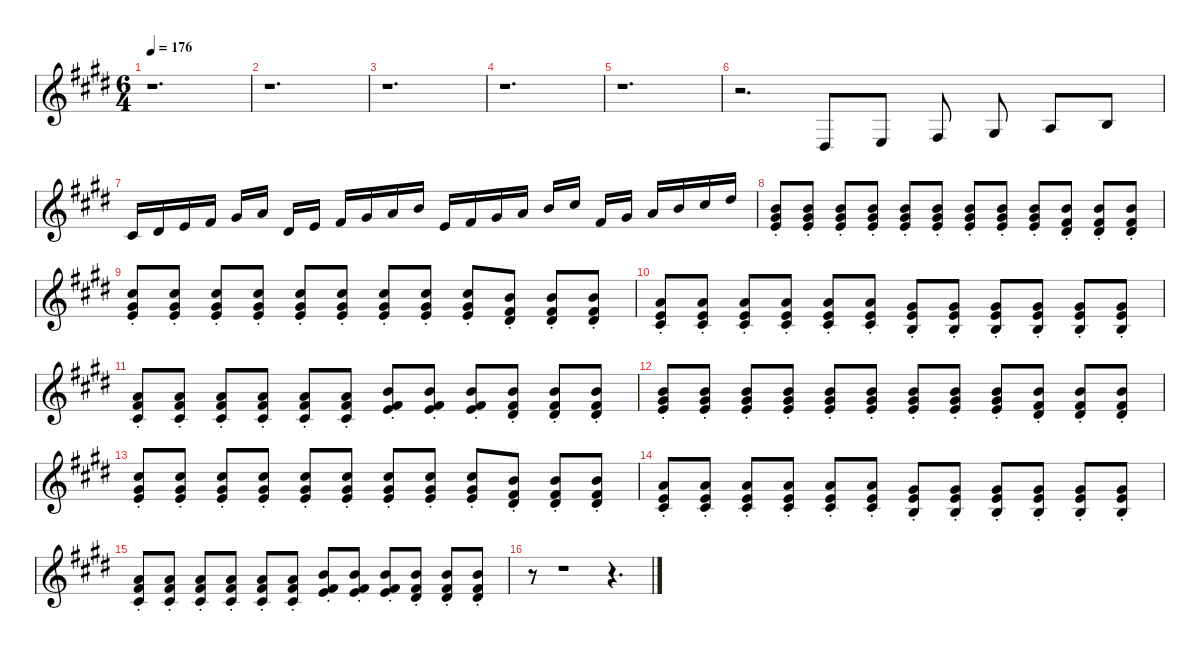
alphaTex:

\defaultSystemsLayout 4
\hideDynamics
\bracketExtendMode nobrackets
\singleTrackTrackNamePolicy hidden
\multiTrackTrackNamePolicy hidden
\firstSystemTrackNameMode fullname
\firstSystemTrackNameOrientation horizontal
\otherSystemsTrackNameOrientation horizontal
\track ("Strings" "vln.") {instrument stringensemble1}
\staff {score}
\tuning (E4 B3 G3 D3 A2 C2)
\ts (6 4)
\tempo 176
\clef g2
\ks e
r.1{d dy f beam Down} |
r.1{d beam Down} |
r.1{d beam Down} |
r.1{d beam Down} |
r.1{d beam Down} |
r.2{d beam Down} 1.4{acc #}.8{dy mp beam Up} 2.4{acc forcenatural}.8{beam Up} 4.4{acc #}.8{beam Up beam split} 1.3{acc #}.8{beam Up} 2.3{acc forcenatural}.8{beam Up} 0.2{acc forcenatural}.8{beam Up} |
2.2{acc #}.16{beam Up} 4.2{acc #}.16{beam Up} 0.1{acc forcenatural}.16{beam Up} 2.1{acc #}.16{beam Up} 4.1{acc #}.16{beam Up} 5.1{acc forcenatural}.16{beam Up beam split} 4.2{acc #}.16{beam Up} 5.2{acc forcenatural}.16{beam Up} 2.1{acc #}.16{beam Up} 4.1{acc #}.16{beam Up} 5.1{acc forcenatural}.16{beam Up} 7.1{acc forcenatural}.16{beam Up} 0.1{acc forcenatural}.16{beam Up} 7.2{acc #}.16{beam Up} 4.1{acc #}.16{beam Up} 5.1{acc forcenatural}.16{beam Up} 7.1{acc forcenatural}.16{beam Up} 9.1{acc #}.16{beam Up beam split} 7.2{acc #}.16{beam Up} 9.2{acc #}.16{beam Up} 10.2{acc forcenatural}.16{beam Up} 7.1{acc forcenatural}.16{beam Up} 9.1{acc #}.16{beam Up} 11.1{acc #}.16{beam Up} |
(7.1{st acc forcenatural} 9.2{st acc #} 9.3{st acc forcenatural}).8{beam Up} (7.1{st acc forcenatural} 9.2{st acc #} 9.3{st acc forcenatural}).8{beam Up} (7.1{st acc forcenatural} 9.2{st acc #} 9.3{st acc forcenatural}).8{beam Up} (7.1{st acc forcenatural} 9.2{st acc #} 9.3{st acc forcenatural}).8{beam Up} (7.1{st acc forcenatural} 9.2{st acc #} 9.3{st acc forcenatural}).8{beam Up} (7.1{st acc forcenatural} 9.2{st acc #} 9.3{st acc forcenatural}).8{beam Up} (7.1{st acc forcenatural} 9.2{st acc #} 9.3{st acc forcenatural}).8{beam Up} (7.1{st acc forcenatural} 9.2{st acc #} 9.3{st acc forcenatural}).8{beam Up} (7.1{st acc forcenatural} 9.2{st acc #} 9.3{st acc forcenatural}).8{beam Up} (7.1{st acc forcenatural} 7.2{st acc #} 8.3{st acc #}).8{beam Up} (7.1{st acc forcenatural} 7.2{st acc #} 8.3{st acc #}).8{beam Up} (7.1{st acc forcenatural} 7.2{st acc #} 8.3{st acc #}).8{beam Up} |
(9.1{st acc #} 9.2{st acc #} 9.3{st acc forcenatural}).8{beam Up} (9.1{st acc #} 9.2{st acc #} 9.3{st acc forcenatural}).8{beam Up} (9.1{st acc #} 9.2{st acc #} 9.3{st acc forcenatural}).8{beam Up} (9.1{st acc #} 9.2{st acc #} 9.3{st acc forcenatural}).8{beam Up} (9.1{st acc #} 9.2{st acc #} 9.3{st acc forcenatural}).8{beam Up} (9.1{st acc #} 9.2{st acc #} 9.3{st acc forcenatural}).8{beam Up} (9.1{st acc #} 9.2{st acc #} 9.3{st acc forcenatural}).8{beam Up} (9.1{st acc #} 9.2{st acc #} 9.3{st acc forcenatural}).8{beam Up} (9.1{st acc #} 9.2{st acc #} 9.3{st acc forcenatural}).8{beam Up} (7.1{st acc forcenatural} 7.2{st acc #} 8.3{st acc #}).8{beam Up} (7.1{st acc forcenatural} 7.2{st acc #} 8.3{st acc #}).8{beam Up} (7.1{st acc forcenatural} 7.2{st acc #} 8.3{st acc #}).8{beam Up} |
(5.1{st acc forcenatural} 5.2{st acc forcenatural} 6.3{st acc #}).8{beam Up} (5.1{st acc forcenatural} 5.2{st acc forcenatural} 6.3{st acc #}).8{beam Up} (5.1{st acc forcenatural} 5.2{st acc forcenatural} 6.3{st acc #}).8{beam Up} (5.1{st acc forcenatural} 5.2{st acc forcenatural} 6.3{st acc #}).8{beam Up} (5.1{st acc forcenatural} 5.2{st acc forcenatural} 6.3{st acc #}).8{beam Up} (5.1{st acc forcenatural} 5.2{st acc forcenatural} 6.3{st acc #}).8{beam Up} (4.1{st acc #} 5.2{st acc forcenatural} 4.3{st acc forcenatural}).8{beam Up} (4.1{st acc #} 5.2{st acc forcenatural} 4.3{st acc forcenatural}).8{beam Up} (4.1{st acc #} 5.2{st acc forcenatural} 4.3{st acc forcenatural}).8{beam Up} (4.1{st acc #} 5.2{st acc forcenatural} 4.3{st acc forcenatural}).8{beam Up} (4.1{st acc #} 5.2{st acc forcenatural} 4.3{st acc forcenatural}).8{beam Up} (4.1{st acc #} 5.2{st acc forcenatural} 4.3{st acc forcenatural}).8{beam Up} |
(5.1{st acc forcenatural} 7.2{st acc #} 6.3{st acc #}).8{beam Up} (5.1{st acc forcenatural} 7.2{st acc #} 6.3{st acc #}).8{beam Up} (5.1{st acc forcenatural} 7.2{st acc #} 6.3{st acc #}).8{beam Up} (5.1{st acc forcenatural} 7.2{st acc #} 6.3{st acc #}).8{beam Up} (5.1{st acc forcenatural} 7.2{st acc #} 6.3{st acc #}).8{beam Up} (5.1{st acc forcenatural} 7.2{st acc #} 6.3{st acc #}).8{beam Up} (7.1{st acc forcenatural} 7.2{st acc #} 9.3{st acc forcenatural}).8{beam Up} (7.1{st acc forcenatural} 7.2{st acc #} 9.3{st acc forcenatural}).8{beam Up} (7.1{st acc forcenatural} 7.2{st acc #} 9.3{st acc forcenatural}).8{beam Up} (7.1{st acc forcenatural} 7.2{st acc #} 8.3{st acc #}).8{beam Up} (7.1{st acc forcenatural} 7.2{st acc #} 8.3{st acc #}).8{beam Up} (7.1{st acc forcenatural} 7.2{st acc #} 8.3{st acc #}).8{beam Up} |
(7.1{st acc forcenatural} 9.2{st acc #} 9.3{st acc forcenatural}).8{beam Up} (7.1{st acc forcenatural} 9.2{st acc #} 9.3{st acc forcenatural}).8{beam Up} (7.1{st acc forcenatural} 9.2{st acc #} 9.3{st acc forcenatural}).8{beam Up} (7.1{st acc forcenatural} 9.2{st acc #} 9.3{st acc forcenatural}).8{beam Up} (7.1{st acc forcenatural} 9.2{st acc #} 9.3{st acc forcenatural}).8{beam Up} (7.1{st acc forcenatural} 9.2{st acc #} 9.3{st acc forcenatural}).8{beam Up} (7.1{st acc forcenatural} 9.2{st acc #} 9.3{st acc forcenatural}).8{beam Up} (7.1{st acc forcenatural} 9.2{st acc #} 9.3{st acc forcenatural}).8{beam Up} (7.1{st acc forcenatural} 9.2{st acc #} 9.3{st acc forcenatural}).8{beam Up} (7.1{st acc forcenatural} 7.2{st acc #} 8.3{st acc #}).8{beam Up} (7.1{st acc forcenatural} 7.2{st acc #} 8.3{st acc #}).8{beam Up} (7.1{st acc forcenatural} 7.2{st acc #} 8.3{st acc #}).8{beam Up} |
(9.1{st acc #} 9.2{st acc #} 9.3{st acc forcenatural}).8{beam Up} (9.1{st acc #} 9.2{st acc #} 9.3{st acc forcenatural}).8{beam Up} (9.1{st acc #} 9.2{st acc #} 9.3{st acc forcenatural}).8{beam Up} (9.1{st acc #} 9.2{st acc #} 9.3{st acc forcenatural}).8{beam Up} (9.1{st acc #} 9.2{st acc #} 9.3{st acc forcenatural}).8{beam Up} (9.1{st acc #} 9.2{st acc #} 9.3{st acc forcenatural}).8{beam Up} (9.1{st acc #} 9.2{st acc #} 9.3{st acc forcenatural}).8{beam Up} (9.1{st acc #} 9.2{st acc #} 9.3{st acc forcenatural}).8{beam Up} (9.1{st acc #} 9.2{st acc #} 9.3{st acc forcenatural}).8{beam Up} (7.1{st acc forcenatural} 7.2{st acc #} 8.3{st acc #}).8{beam Up} (7.1{st acc forcenatural} 7.2{st acc #} 8.3{st acc #}).8{beam Up} (7.1{st acc forcenatural} 7.2{st acc #} 8.3{st acc #}).8{beam Up} |
(5.1{st acc forcenatural} 5.2{st acc forcenatural} 6.3{st acc #}).8{beam Up} (5.1{st acc forcenatural} 5.2{st acc forcenatural} 6.3{st acc #}).8{beam Up} (5.1{st acc forcenatural} 5.2{st acc forcenatural} 6.3{st acc #}).8{beam Up} (5.1{st acc forcenatural} 5.2{st acc forcenatural} 6.3{st acc #}).8{beam Up} (5.1{st acc forcenatural} 5.2{st acc forcenatural} 6.3{st acc #}).8{beam Up} (5.1{st acc forcenatural} 5.2{st acc forcenatural} 6.3{st acc #}).8{beam Up} (4.1{st acc #} 5.2{st acc forcenatural} 4.3{st acc forcenatural}).8{beam Up} (4.1{st acc #} 5.2{st acc forcenatural} 4.3{st acc forcenatural}).8{beam Up} (4.1{st acc #} 5.2{st acc forcenatural} 4.3{st acc forcenatural}).8{beam Up} (4.1{st acc #} 5.2{st acc forcenatural} 4.3{st acc forcenatural}).8{beam Up} (4.1{st acc #} 5.2{st acc forcenatural} 4.3{st acc forcenatural}).8{beam Up} (4.1{st acc #} 5.2{st acc forcenatural} 4.3{st acc forcenatural}).8{beam Up} |
(5.1{st acc forcenatural} 7.2{st acc #} 6.3{st acc #}).8{beam Up} (5.1{st acc forcenatural} 7.2{st acc #} 6.3{st acc #}).8{beam Up} (5.1{st acc forcenatural} 7.2{st acc #} 6.3{st acc #}).8{beam Up} (5.1{st acc forcenatural} 7.2{st acc #} 6.3{st acc #}).8{beam Up} (5.1{st acc forcenatural} 7.2{st acc #} 6.3{st acc #}).8{beam Up} (5.1{st acc forcenatural} 7.2{st acc #} 6.3{st acc #}).8{beam Up} (7.1{st acc forcenatural} 7.2{st acc #} 9.3{st acc forcenatural}).8{beam Up} (7.1{st acc forcenatural} 7.2{st acc #} 9.3{st acc forcenatural}).8{beam Up} (7.1{st acc forcenatural} 7.2{st acc #} 9.3{st acc forcenatural}).8{beam Up} (7.1{st acc forcenatural} 7.2{st acc #} 8.3{st acc #}).8{beam Up} (7.1{st acc forcenatural} 7.2{st acc #} 8.3{st acc #}).8{beam Up} (7.1{st acc forcenatural} 7.2{st acc #} 8.3{st acc #}).8{beam Up} |
r.8{beam Down} r.1{beam Down} r.4{d beam Down}
